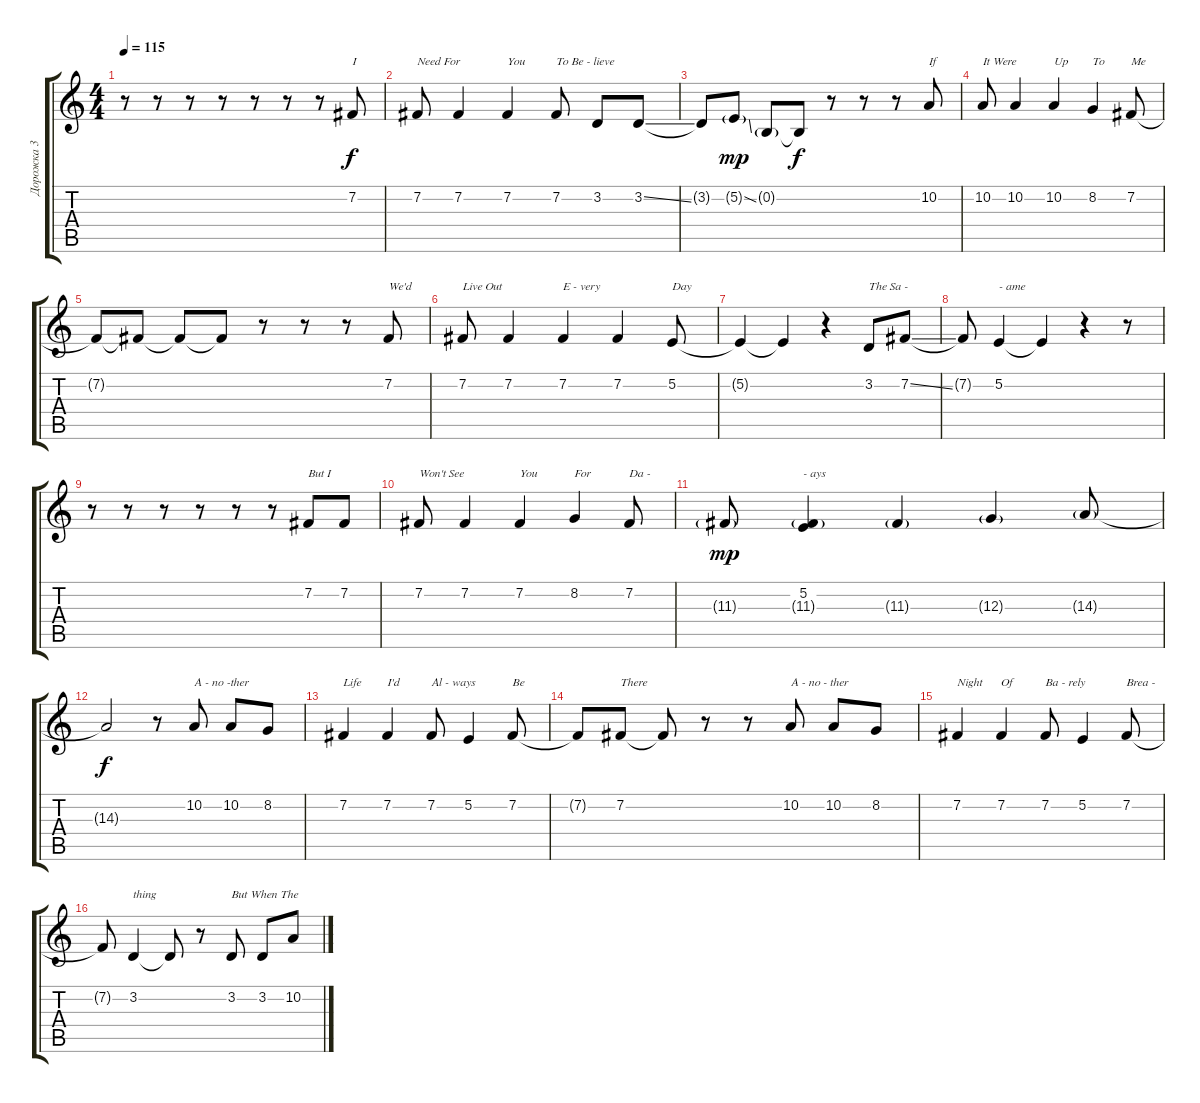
\track ("Дорожка 3" "Дорожка 3") {instrument voiceoohs}
\staff {score tabs}
\tuning (E4 B3 G3 D3 A2 E2) {hide}
\ts (4 4)
\tempo 115
\clef g2
\ks c
r.8{dy f} r.8 r.8 r.8 r.8 r.8 r.8 7.2.8{txt "I"} |
7.2.8{txt "Need For"} 7.2.4 7.2.4{txt "You"} 7.2.8{txt "To Be - lieve"} 3.2.8 3.2{ss}.8 |
3.2{t}.8 5.2{ss g}.8{dy mp} 0.2{g}.8 0.2{t}.8{dy f} r.8 r.8 r.8 10.2.8{txt "If"} |
10.2.8{txt "It Were "} 10.2.4 10.2.4{txt "Up"} 8.2.4{txt "To"} 7.2.8{txt "Me"} |
7.2{t}.8 7.2{t}.8 7.2{t}.8 7.2{t}.8 r.8 r.8 r.8 7.2.8{txt "We'd"} |
7.2.8{txt "Live Out"} 7.2.4 7.2.4{txt "E - very"} 7.2.4 5.2.8{txt "Day"} |
5.2{t}.4 5.2{t}.4 r.4 3.2.8{txt "The Sa -"} 7.2{ss}.8 |
7.2{t}.8 5.2.4{txt "- ame"} 5.2{t}.4 r.4 r.8 |
r.8 r.8 r.8 r.8 r.8 r.8 7.2.8{txt "But I"} 7.2.8 |
7.2.8{txt "Won't See"} 7.2.4 7.2.4{txt "You"} 8.2.4{txt "For"} 7.2.8{txt "Da - "} |
11.3{g}.8{dy mp} (5.2 11.3{g}).4{txt "- ays"} 11.3{g}.4 12.3{g}.4 14.3{g}.8 |
14.3{t}.2{dy f} r.8 10.2.8{txt "A - no -ther"} 10.2.8 8.2.8 |
7.2.4{txt "Life"} 7.2.4{txt "I'd"} 7.2.8{txt "Al - ways"} 5.2.4 7.2.8{txt "Be"} |
7.2{t}.8 7.2.8{txt "There"} 7.2{t}.8 r.8 r.8 10.2.8{txt "A - no - ther"} 10.2.8 8.2.8 |
7.2.4{txt "Night"} 7.2.4{txt "Of"} 7.2.8{txt "Ba - rely"} 5.2.4 7.2.8{txt "Brea - "} |
7.2{t}.8 3.2.4{txt "thing"} 3.2{t}.8 r.8 3.2.8{txt "But When The"} 3.2.8 10.2.8
